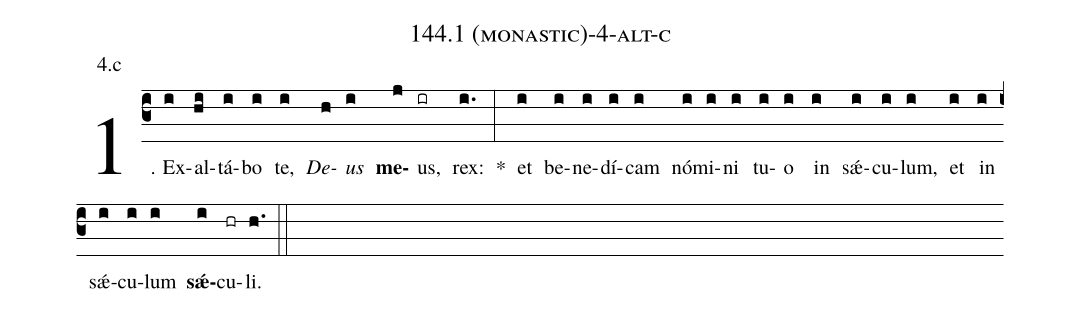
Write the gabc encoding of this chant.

name: 144.1 (monastic)-4-alt-c;
annotation: 4.c;
%%
(c3)1. Ex(i)al(hi)tá(i)bo(i) te,(i) <i>De</i>(h)<i>us</i>(i) <b>me</b>(j)us,(ir) rex:(i.) *(:) et(i) be(i)ne(i)dí(i)cam(i) nó(i)mi(i)ni(i) tu(i)o(i) in(i) sǽ(i)cu(i)lum,(i) et(i) in(i) sǽ(i)cu(i)lum(i) <b>sǽ</b>(i)cu(hr)li.(h.) (::)
